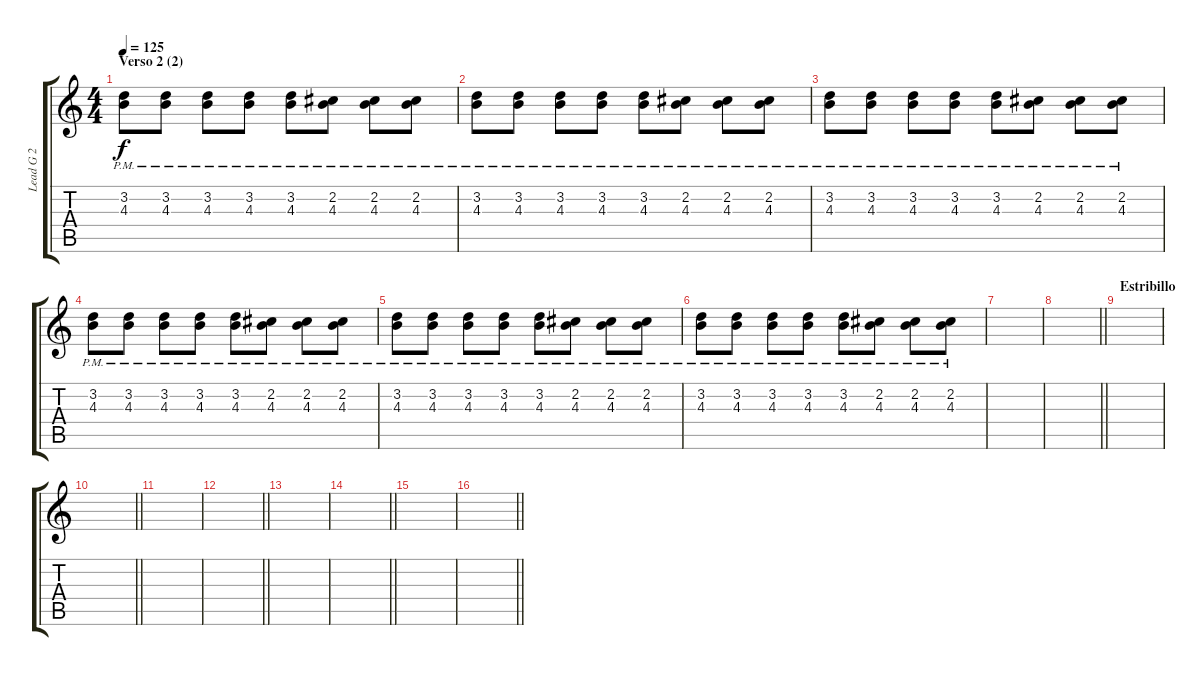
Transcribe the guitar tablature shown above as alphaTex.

\track ("Lead G 2" "Lead G 2") {instrument electricguitarjazz}
\staff {score tabs}
\tuning (E4 B3 G3 D3 A2 E2) {hide}
\ts (4 4)
\section ("" "Verso 2 (2)")
\tempo 125
\clef g2
\ks c
(3.2{pm} 4.3{pm}).8{dy f} (3.2{pm} 4.3{pm}).8 (3.2{pm} 4.3{pm}).8 (3.2{pm} 4.3{pm}).8 (3.2{pm} 4.3{pm}).8 (2.2{pm} 4.3{pm}).8 (2.2{pm} 4.3{pm}).8 (2.2{pm} 4.3{pm}).8 |
(3.2{pm} 4.3{pm}).8 (3.2{pm} 4.3{pm}).8 (3.2{pm} 4.3{pm}).8 (3.2{pm} 4.3{pm}).8 (3.2{pm} 4.3{pm}).8 (2.2{pm} 4.3{pm}).8 (2.2{pm} 4.3{pm}).8 (2.2{pm} 4.3{pm}).8 |
(3.2{pm} 4.3{pm}).8 (3.2{pm} 4.3{pm}).8 (3.2{pm} 4.3{pm}).8 (3.2{pm} 4.3{pm}).8 (3.2{pm} 4.3{pm}).8 (2.2{pm} 4.3{pm}).8 (2.2{pm} 4.3{pm}).8 (2.2{pm} 4.3{pm}).8 |
(3.2{pm} 4.3{pm}).8 (3.2{pm} 4.3{pm}).8 (3.2{pm} 4.3{pm}).8 (3.2{pm} 4.3{pm}).8 (3.2{pm} 4.3{pm}).8 (2.2{pm} 4.3{pm}).8 (2.2{pm} 4.3{pm}).8 (2.2{pm} 4.3{pm}).8 |
(3.2{pm} 4.3{pm}).8 (3.2{pm} 4.3{pm}).8 (3.2{pm} 4.3{pm}).8 (3.2{pm} 4.3{pm}).8 (3.2{pm} 4.3{pm}).8 (2.2{pm} 4.3{pm}).8 (2.2{pm} 4.3{pm}).8 (2.2{pm} 4.3{pm}).8 |
(3.2{pm} 4.3{pm}).8 (3.2{pm} 4.3{pm}).8 (3.2{pm} 4.3{pm}).8 (3.2{pm} 4.3{pm}).8 (3.2{pm} 4.3{pm}).8 (2.2{pm} 4.3{pm}).8 (2.2{pm} 4.3{pm}).8 (2.2{pm} 4.3{pm}).8 |
|
\barLineRight lightlight
|
\section ("" "Estribillo")
|
\barLineRight lightlight
|
|
\barLineRight lightlight
|
|
\barLineRight lightlight
|
|
\barLineRight lightlight
